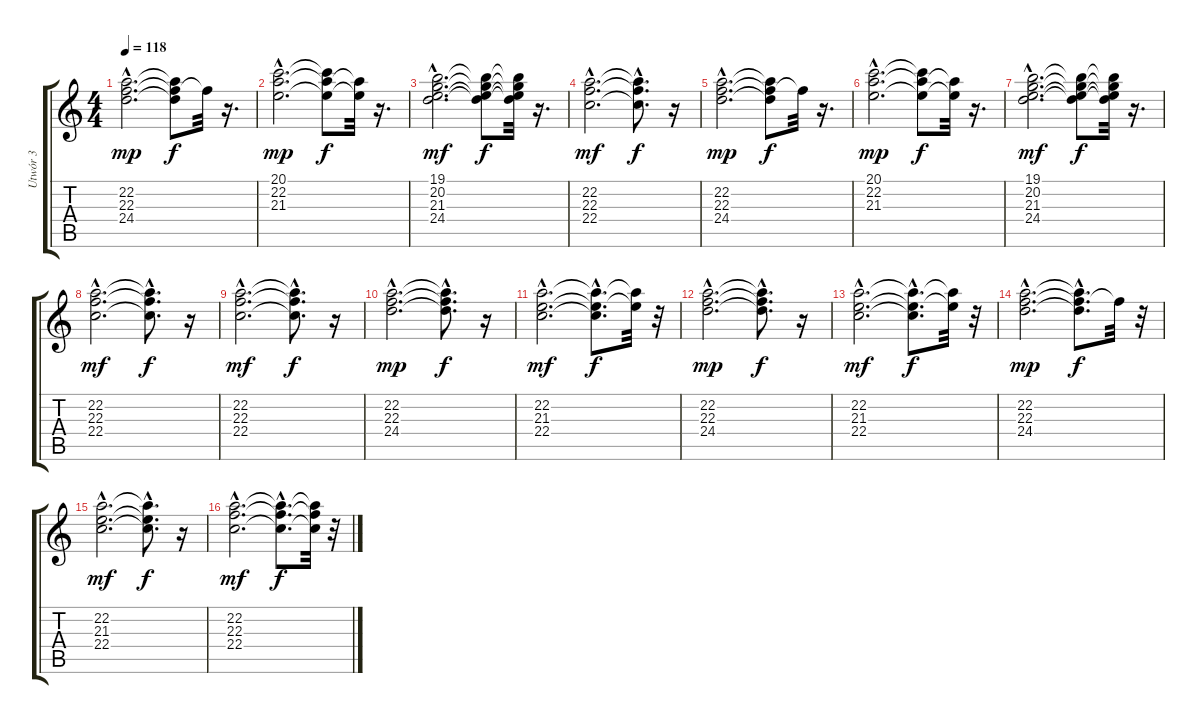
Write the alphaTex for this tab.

\track ("Utwór 3" "Utwór 3") {instrument rockorgan}
\staff {score tabs}
\tuning (E4 B3 G3 D3 A2 E2) {hide}
\ts (4 4)
\tempo 118
\clef g2
\ks c
(22.2{hac} 22.3{hac} 24.4{hac}).2{d dy mp} (22.2{t} 22.3{t} 24.4{t}).8{dy f} 22.3{t}.32 r.16{d} |
(20.1{hac} 22.2{hac} 21.3{hac}).2{d dy mp} (20.1{t} 22.2{t} 21.3{t}).8{dy f} (22.2{t} 21.3{t}).32 r.16{d} |
(19.1{hac} 20.2{hac} 21.3{hac} 24.4{hac}).2{d dy mf} (19.1{t} 20.2{t} 21.3{t} 24.4{t}).8{dy f} (19.1{t} 20.2{t} 21.3{t} 24.4{t}).32 r.16{d} |
(22.2{hac} 22.3{hac} 22.4{hac}).2{d dy mf} (22.2{hac t} 22.3{hac t} 22.4{hac t}).8{d dy f} r.16 |
(22.2{hac} 22.3{hac} 24.4{hac}).2{d dy mp} (22.2{t} 22.3{t} 24.4{t}).8{dy f} 22.3{t}.32 r.16{d} |
(20.1{hac} 22.2{hac} 21.3{hac}).2{d dy mp} (20.1{t} 22.2{t} 21.3{t}).8{dy f} (22.2{t} 21.3{t}).32 r.16{d} |
(19.1{hac} 20.2{hac} 21.3{hac} 24.4{hac}).2{d dy mf} (19.1{t} 20.2{t} 21.3{t} 24.4{t}).8{dy f} (19.1{t} 20.2{t} 21.3{t} 24.4{t}).32 r.16{d} |
(22.2{hac} 22.3{hac} 22.4{hac}).2{d dy mf} (22.2{hac t} 22.3{hac t} 22.4{hac t}).8{d dy f} r.16 |
(22.2{hac} 22.3{hac} 22.4{hac}).2{d dy mf} (22.2{hac t} 22.3{hac t} 22.4{hac t}).8{d dy f} r.16 |
(22.2{hac} 22.3{hac} 24.4{hac}).2{d dy mp} (22.2{t} 22.3{hac t} 24.4{t}).8{d dy f} r.16 |
(22.2{hac} 21.3{hac} 22.4{hac}).2{d dy mf} (22.2{hac t} 21.3{hac t} 22.4{hac t}).8{d dy f} (22.2{t} 21.3{t}).32 r.32 |
(22.2{hac} 22.3{hac} 24.4{hac}).2{d dy mp} (22.2{hac t} 22.3{hac t} 24.4{hac t}).8{d dy f} r.16 |
(22.2{hac} 21.3{hac} 22.4{hac}).2{d dy mf} (22.2{hac t} 21.3{hac t} 22.4{hac t}).8{d dy f} (22.2{t} 21.3{t}).32 r.32 |
(22.2{hac} 22.3{hac} 24.4{hac}).2{d dy mp} (22.2{hac t} 22.3{hac t} 24.4{hac t}).8{d dy f} 22.3{t}.32 r.32 |
(22.2{hac} 21.3{hac} 22.4{hac}).2{d dy mf} (22.2{hac t} 21.3{hac t} 22.4{hac t}).8{d dy f} r.16 |
(22.2{hac} 22.3{hac} 22.4{hac}).2{d dy mf} (22.2{hac t} 22.3{hac t} 22.4{hac t}).8{d dy f} (22.2{t} 22.3{t} 22.4{t}).32 r.32
